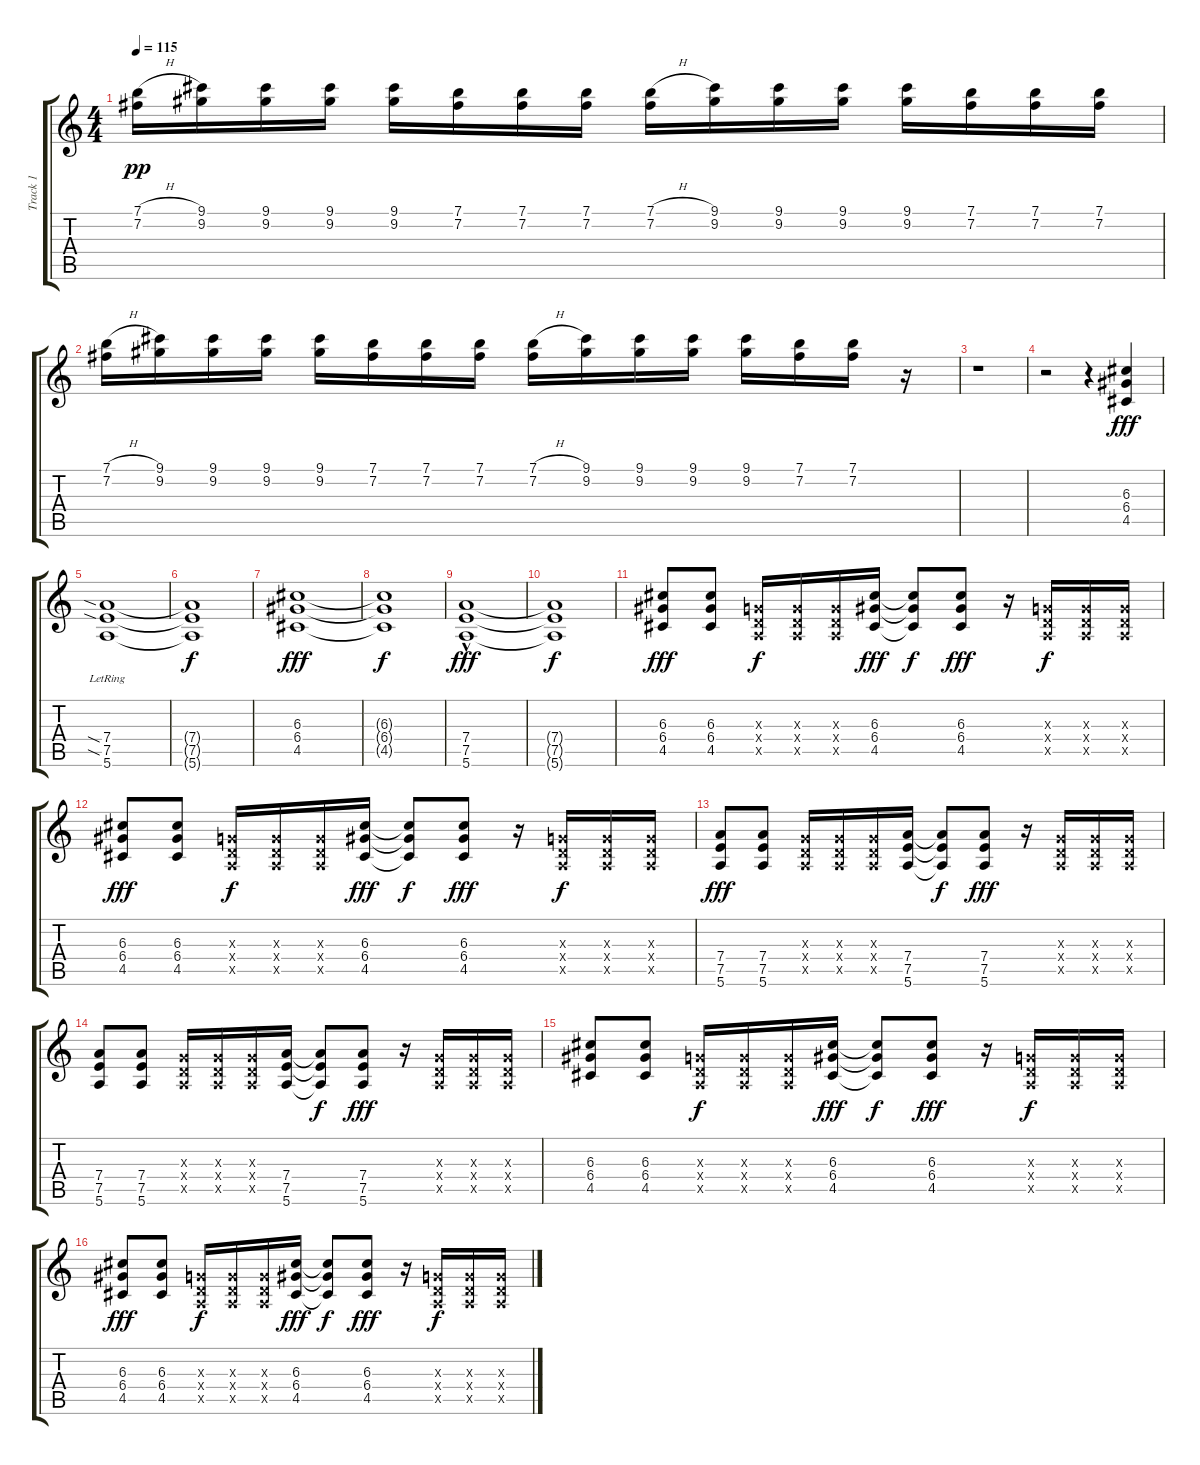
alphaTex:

\track ("Track 1" "Track 1") {instrument distortionguitar}
\staff {score tabs}
\tuning (E4 B3 G3 D3 A2 E2) {hide}
\ts (4 4)
\tempo 115
\clef g2
\ks c
(7.1{h} 7.2).16{dy pp} (9.1 9.2).16 (9.1 9.2).16 (9.1 9.2).16 (9.1 9.2).16 (7.1 7.2).16 (7.1 7.2).16 (7.1 7.2).16 (7.1{h} 7.2).16 (9.1 9.2).16 (9.1 9.2).16 (9.1 9.2).16 (9.1 9.2).16 (7.1 7.2).16 (7.1 7.2).16 (7.1 7.2).16 |
(7.1{h} 7.2).16 (9.1 9.2).16 (9.1 9.2).16 (9.1 9.2).16 (9.1 9.2).16 (7.1 7.2).16 (7.1 7.2).16 (7.1 7.2).16 (7.1{h} 7.2).16 (9.1 9.2).16 (9.1 9.2).16 (9.1 9.2).16 (9.1 9.2).16 (7.1 7.2).16 (7.1 7.2).16 r.16 |
r.1 |
r.2 r.4 (6.3 6.4 4.5).4{dy fff} |
(7.4{sia lr} 7.5{sia lr} 5.6{lr}).1 |
(7.4{t} 7.5{t} 5.6{t}).1{dy f} |
(6.3 6.4 4.5).1{dy fff} |
(6.3{t} 6.4{t} 4.5{t}).1{dy f} |
(7.4{hac} 7.5{hac} 5.6{hac}).1{dy fff} |
(7.4{t} 7.5{t} 5.6{t}).1{dy f} |
(6.3 6.4 4.5).8{dy fff} (6.3 6.4 4.5).8 (0.3{x} 0.4{x} 0.5{x}).16{dy f} (0.3{x} 0.4{x} 0.5{x}).16 (0.3{x} 0.4{x} 0.5{x}).16 (6.3 6.4 4.5).16{dy fff} (6.3{t} 6.4{t} 4.5{t}).8{dy f} (6.3 6.4 4.5).8{dy fff} r.16 (0.3{x} 0.4{x} 0.5{x}).16{dy f} (0.3{x} 0.4{x} 0.5{x}).16 (0.3{x} 0.4{x} 0.5{x}).16 |
(6.3 6.4 4.5).8{dy fff} (6.3 6.4 4.5).8 (0.3{x} 0.4{x} 0.5{x}).16{dy f} (0.3{x} 0.4{x} 0.5{x}).16 (0.3{x} 0.4{x} 0.5{x}).16 (6.3 6.4 4.5).16{dy fff} (6.3{t} 6.4{t} 4.5{t}).8{dy f} (6.3 6.4 4.5).8{dy fff} r.16 (0.3{x} 0.4{x} 0.5{x}).16{dy f} (0.3{x} 0.4{x} 0.5{x}).16 (0.3{x} 0.4{x} 0.5{x}).16 |
(7.4 7.5 5.6).8{dy fff} (7.4 7.5 5.6).8 (0.3{x} 0.4{x} 0.5{x}).16 (0.3{x} 0.4{x} 0.5{x}).16 (0.3{x} 0.4{x} 0.5{x}).16 (7.4 7.5 5.6).16 (7.4{t} 7.5{t} 5.6{t}).8{dy f} (7.4 7.5 5.6).8{dy fff} r.16 (0.3{x} 0.4{x} 0.5{x}).16 (0.3{x} 0.4{x} 0.5{x}).16 (0.3{x} 0.4{x} 0.5{x}).16 |
(7.4 7.5 5.6).8 (7.4 7.5 5.6).8 (0.3{x} 0.4{x} 0.5{x}).16 (0.3{x} 0.4{x} 0.5{x}).16 (0.3{x} 0.4{x} 0.5{x}).16 (7.4 7.5 5.6).16 (7.4{t} 7.5{t} 5.6{t}).8{dy f} (7.4 7.5 5.6).8{dy fff} r.16 (0.3{x} 0.4{x} 0.5{x}).16 (0.3{x} 0.4{x} 0.5{x}).16 (0.3{x} 0.4{x} 0.5{x}).16 |
(6.3 6.4 4.5).8 (6.3 6.4 4.5).8 (0.3{x} 0.4{x} 0.5{x}).16{dy f} (0.3{x} 0.4{x} 0.5{x}).16 (0.3{x} 0.4{x} 0.5{x}).16 (6.3 6.4 4.5).16{dy fff} (6.3{t} 6.4{t} 4.5{t}).8{dy f} (6.3 6.4 4.5).8{dy fff} r.16 (0.3{x} 0.4{x} 0.5{x}).16{dy f} (0.3{x} 0.4{x} 0.5{x}).16 (0.3{x} 0.4{x} 0.5{x}).16 |
(6.3 6.4 4.5).8{dy fff} (6.3 6.4 4.5).8 (0.3{x} 0.4{x} 0.5{x}).16{dy f} (0.3{x} 0.4{x} 0.5{x}).16 (0.3{x} 0.4{x} 0.5{x}).16 (6.3 6.4 4.5).16{dy fff} (6.3{t} 6.4{t} 4.5{t}).8{dy f} (6.3 6.4 4.5).8{dy fff} r.16 (0.3{x} 0.4{x} 0.5{x}).16{dy f} (0.3{x} 0.4{x} 0.5{x}).16 (0.3{x} 0.4{x} 0.5{x}).16
